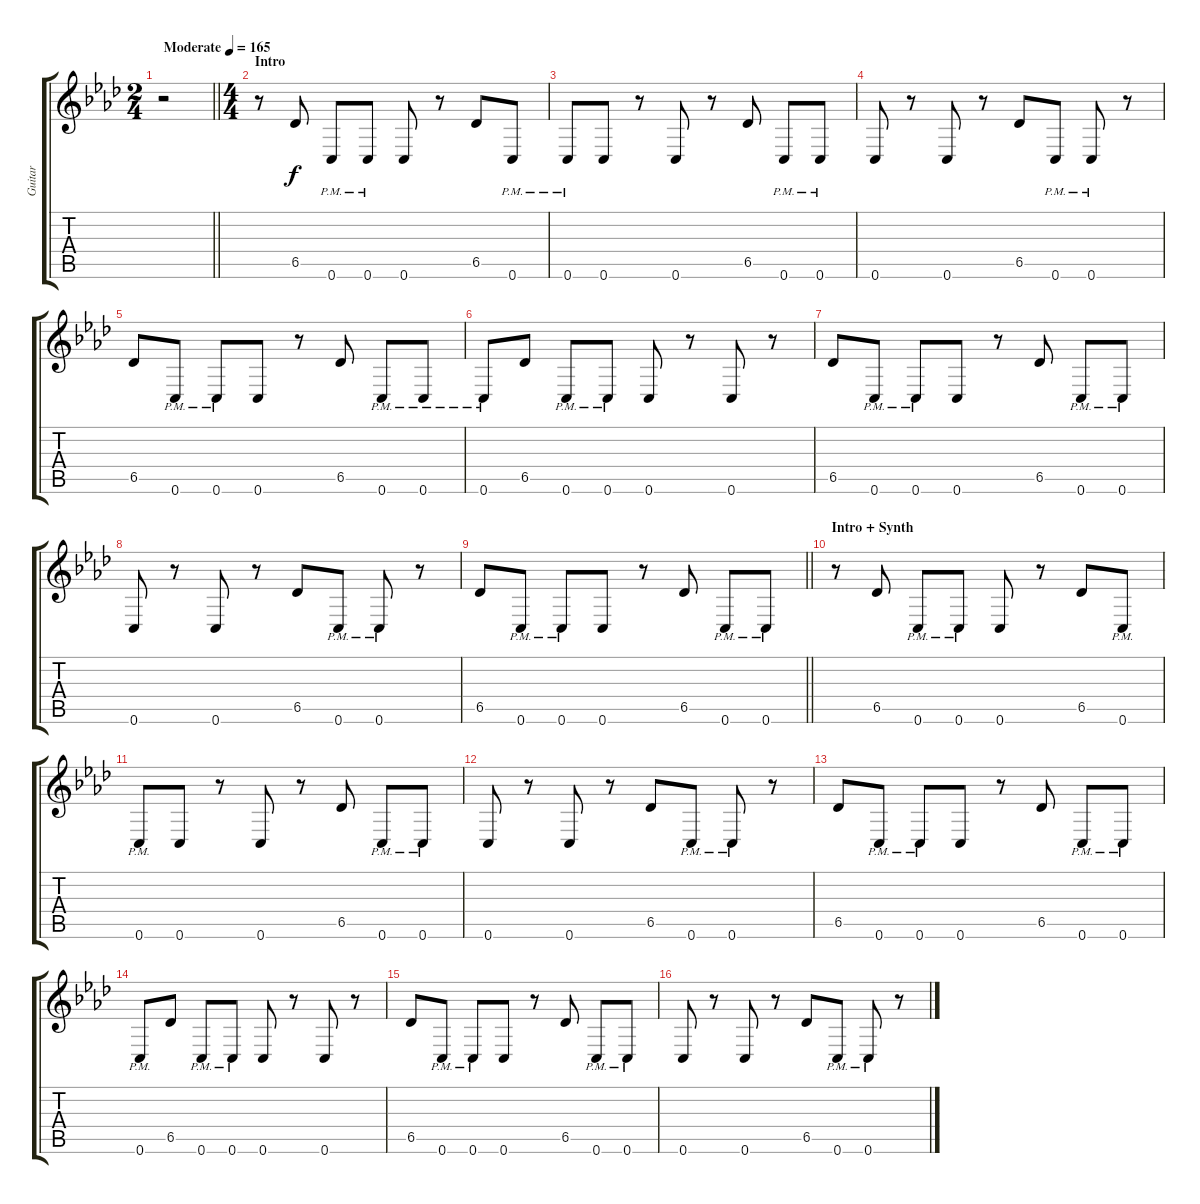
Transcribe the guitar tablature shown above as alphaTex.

\track ("Guitar" "Guitar") {instrument distortionguitar}
\staff {score tabs}
\tuning (D4 A3 F3 C3 G2 C2) {hide}
\ts (2 4)
\tempo (165 "Moderate")
\clef g2
\barLineRight lightlight
\ks ab
r.2{dy f instrument distortionguitar} |
\ts (4 4)
\section ("" "Intro")
r.8 6.5.8 0.6{pm}.8 0.6{pm}.8 0.6.8 r.8 6.5.8 0.6{pm}.8 |
0.6{pm}.8 0.6.8 r.8 0.6.8 r.8 6.5.8 0.6{pm}.8 0.6{pm}.8 |
0.6.8 r.8 0.6.8 r.8 6.5.8 0.6{pm}.8 0.6{pm}.8 r.8 |
6.5.8 0.6{pm}.8 0.6{pm}.8 0.6.8 r.8 6.5.8 0.6{pm}.8 0.6{pm}.8 |
0.6{pm}.8 6.5.8 0.6{pm}.8 0.6{pm}.8 0.6.8 r.8 0.6.8 r.8 |
6.5.8 0.6{pm}.8 0.6{pm}.8 0.6.8 r.8 6.5.8 0.6{pm}.8 0.6{pm}.8 |
0.6.8 r.8 0.6.8 r.8 6.5.8 0.6{pm}.8 0.6{pm}.8 r.8 |
\barLineRight lightlight
6.5.8 0.6{pm}.8 0.6{pm}.8 0.6.8 r.8 6.5.8 0.6{pm}.8 0.6{pm}.8 |
\section ("" "Intro + Synth")
r.8 6.5.8 0.6{pm}.8 0.6{pm}.8 0.6.8 r.8 6.5.8 0.6{pm}.8 |
0.6{pm}.8 0.6.8 r.8 0.6.8 r.8 6.5.8 0.6{pm}.8 0.6{pm}.8 |
0.6.8 r.8 0.6.8 r.8 6.5.8 0.6{pm}.8 0.6{pm}.8 r.8 |
6.5.8 0.6{pm}.8 0.6{pm}.8 0.6.8 r.8 6.5.8 0.6{pm}.8 0.6{pm}.8 |
0.6{pm}.8 6.5.8 0.6{pm}.8 0.6{pm}.8 0.6.8 r.8 0.6.8 r.8 |
6.5.8 0.6{pm}.8 0.6{pm}.8 0.6.8 r.8 6.5.8 0.6{pm}.8 0.6{pm}.8 |
0.6.8 r.8 0.6.8 r.8 6.5.8 0.6{pm}.8 0.6{pm}.8 r.8
